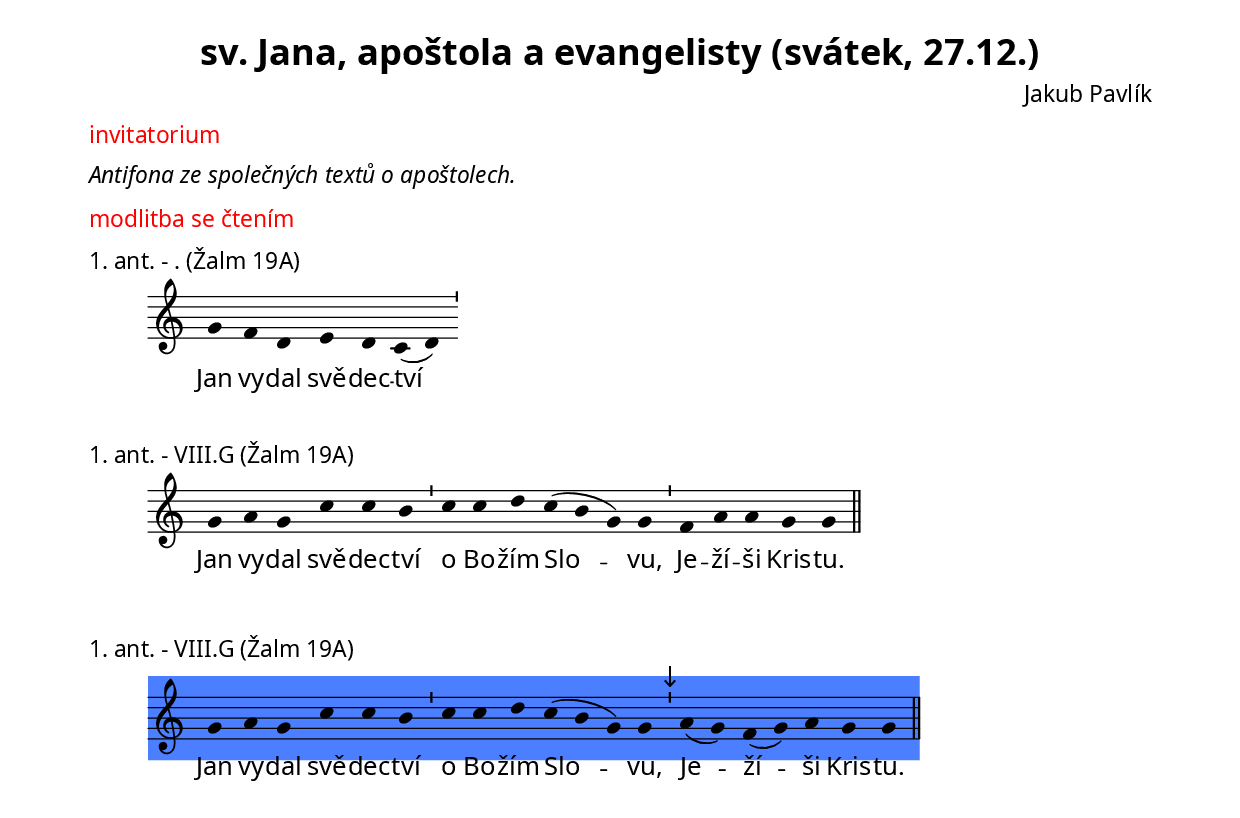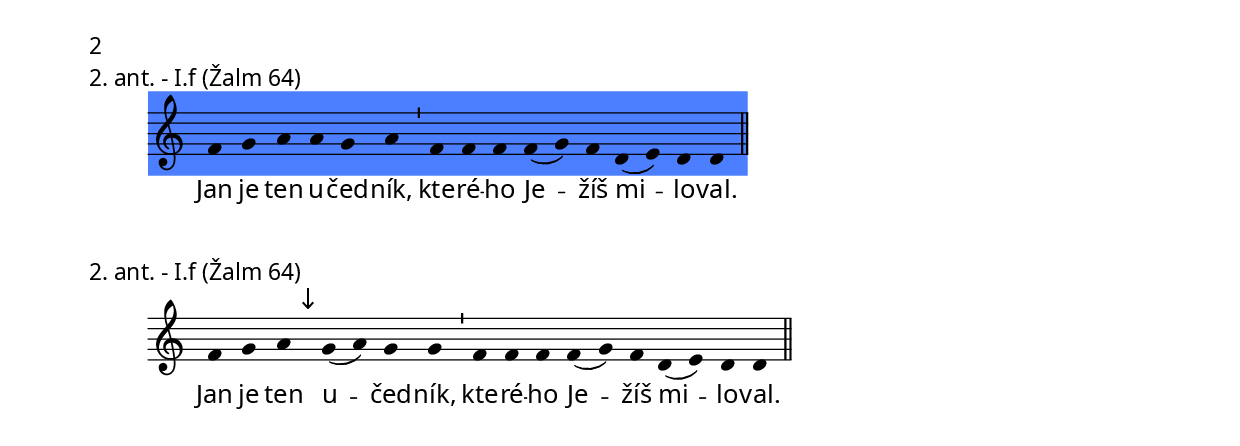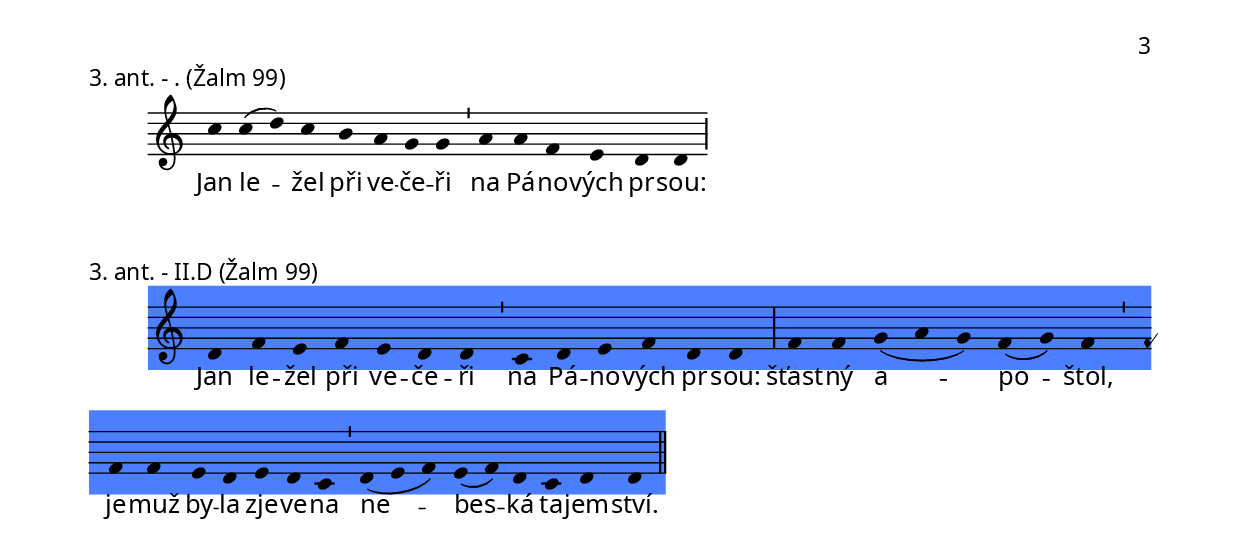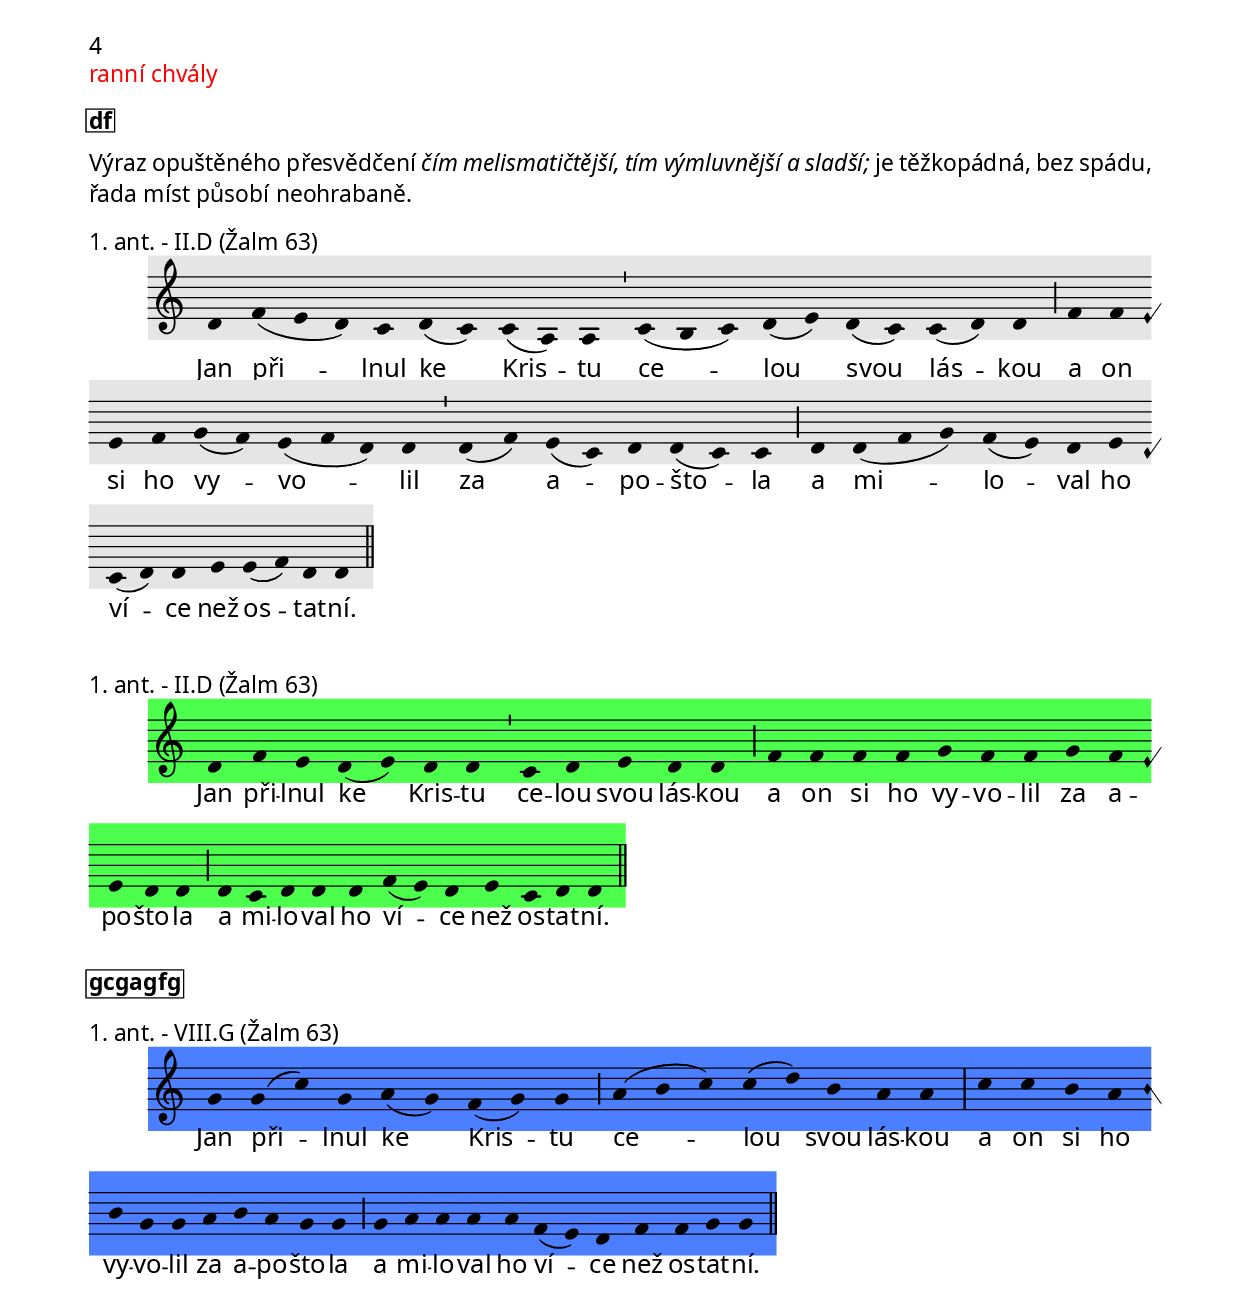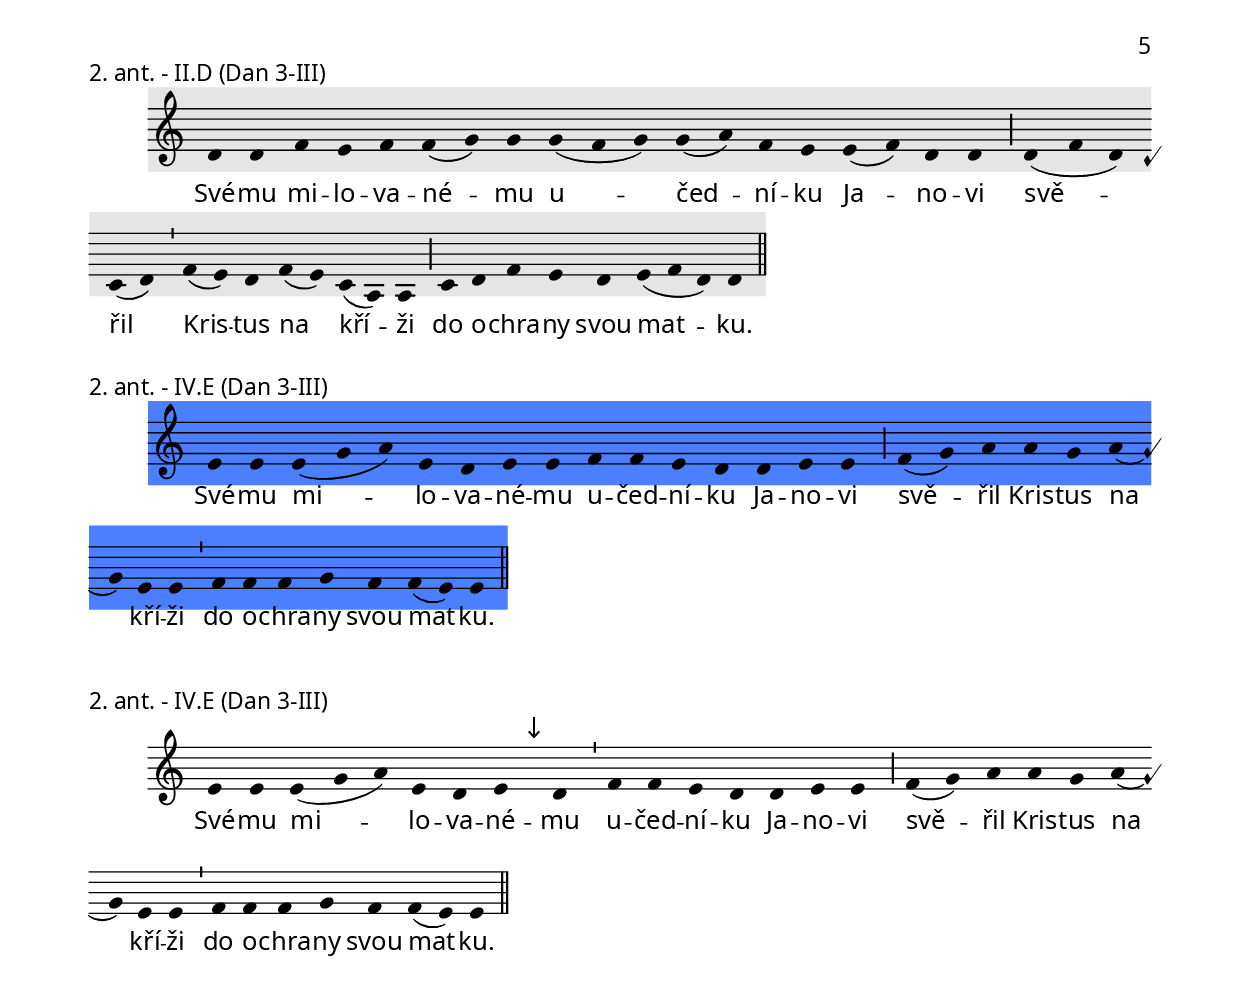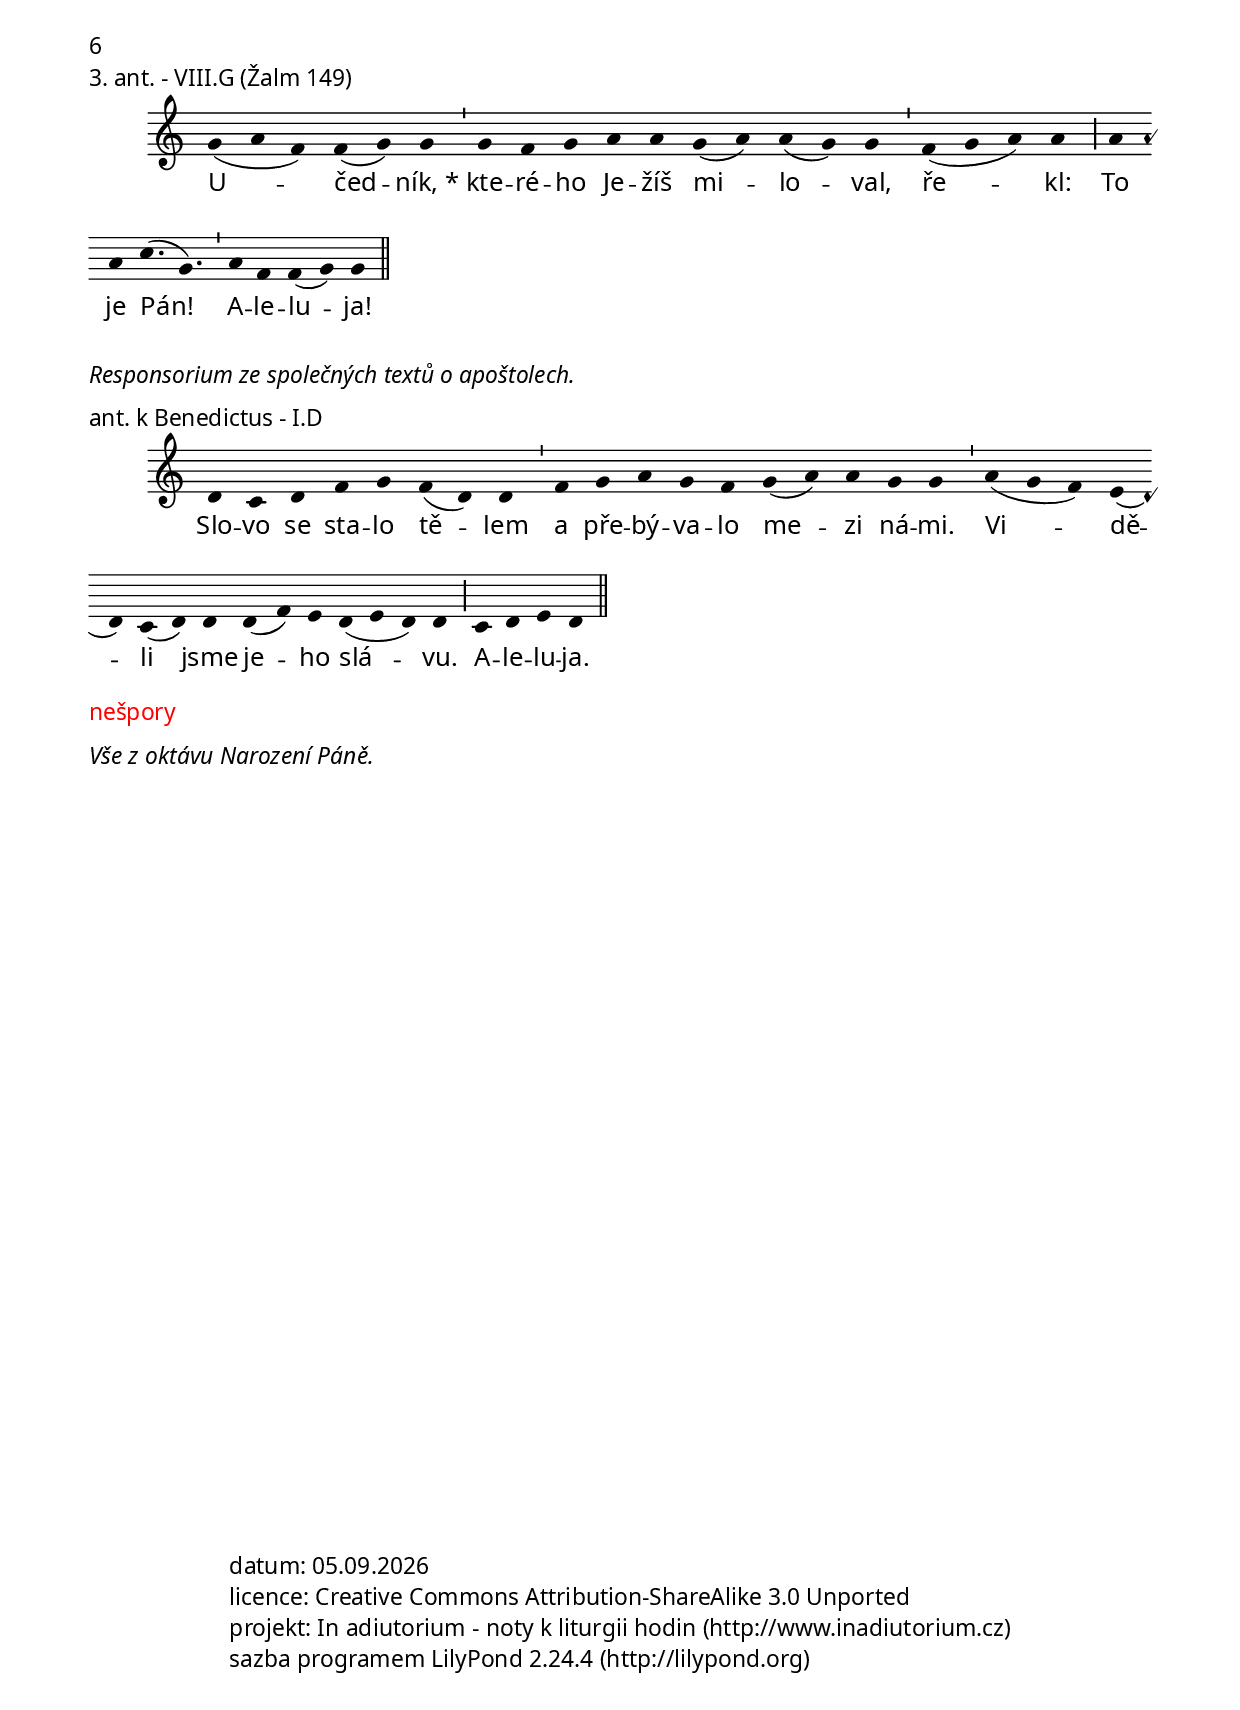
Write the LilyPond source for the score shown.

\version "2.15.37"

\header {
  title = "sv. Jana, apoštola a evangelisty (svátek, 27.12.)"
  composer = "Jakub Pavlík"
}

\include "../spolecne.ly"

\markup {\nadpisHodinka {"invitatorium"}}
\markup\italic{Antifona ze společných textů o apoštolech.}

\markup {\nadpisHodinka {"modlitba se čtením"}}

\score {
  \relative c'' {
    \choralniRezim
    g4 f d e d c( d) \barMin
    
  }
  \addlyrics {
    Jan vy -- dal svě -- dec -- tví 
    o Bo -- žím Slo -- vu,
    Je -- ží -- ši Kris -- tu.
  }
  \header {
    quid = "1. ant."
    modus = ""
    differentia = "" 
    psalmus = "Žalm 19A"
    id = ""
    piece = \markup {\sestavTitulek}
  }
}

\score {
  \relative c'' {
    \choralniRezim
    g4 a g c c b \barMin
    c c d c( b g) g \barMin
    f a a g g \barFinalis
  }
  \addlyrics {
    Jan vy -- dal svě -- dec -- tví 
    o Bo -- žím Slo -- vu,
    Je -- ží -- ši Kris -- tu.
  }
  \header {
    quid = "1. ant."
    modus = "VIII"
    differentia = "G" 
    psalmus = "Žalm 19A"
    id = ""
    piece = \markup {\sestavTitulek}
  }
}

\score {
  \relative c'' {
    \zvyraznovacModry
    \choralniRezim
    g4 a g c c b \barMin
    c c d c( b g) g \barMin
    \mark\sipka a( g) f( g) a g g \barFinalis
  }
  \addlyrics {
    Jan vy -- dal svě -- dec -- tví 
    o Bo -- žím Slo -- vu,
    Je -- ží -- ši Kris -- tu.
  }
  \header {
    quid = "1. ant."
    modus = "VIII"
    differentia = "G" 
    psalmus = "Žalm 19A"
    id = ""
    piece = \markup {\sestavTitulek}
  }
}

\pageBreak

\score {
  \relative c' {
    \zvyraznovacModry
    \choralniRezim
    f4 g a a g a \barMin 
    f f f f( g) f d( e) d d \barFinalis
  }
  \addlyrics {
    Jan je ten u -- čed -- ník,
    kte -- ré -- ho Je -- žíš mi -- lo -- val.
  }
  \header {
    quid = "2. ant."
    modus = "I"
    differentia = "f" 
    psalmus = "Žalm 64"
    id = ""
    piece = \markup {\sestavTitulek}
  }
}

\score {
  \relative c' {
    \choralniRezim
    f4 g a \mark\sipka g( a) g g \barMin 
    f f f f( g) f d( e) d d \barFinalis
  }
  \addlyrics {
    Jan je ten u -- čed -- ník,
    kte -- ré -- ho Je -- žíš mi -- lo -- val.
  }
  \header {
    quid = "2. ant."
    modus = "I"
    differentia = "f" 
    psalmus = "Žalm 64"
    id = ""
    piece = \markup {\sestavTitulek}
  }
}

\pageBreak

\score {
  \relative c'' {
    \choralniRezim
    c4 c( d) c b a g g \barMin 
    a a f e d d \barMaior
    
  }
  \addlyrics {
    Jan le -- žel při ve -- če -- ři 
    na Pá -- no -- vých pr -- sou:
    šťast -- ný a -- po -- štol,
    je -- muž by -- la zje -- ve -- na ne -- bes -- ká ta -- jem -- ství.
  }
  \header {
    quid = "3. ant."
    modus = ""
    differentia = "" 
    psalmus = "Žalm 99"
    id = ""
    piece = \markup {\sestavTitulek}
  }
}

\score {
  \relative c' {
    \zvyraznovacModry
    \choralniRezim
    d4 f e f e d d \barMin
    c d e f d d \barMax
    f f g( a g) f( g) f \barMin
    f f e d e d c \barMin
    d( e f) e( f) d c d d \barFinalis
  }
  \addlyrics {
    Jan le -- žel při ve -- če -- ři 
    na Pá -- no -- vých pr -- sou:
    šťast -- ný a -- po -- štol,
    je -- muž by -- la zje -- ve -- na 
    ne -- bes -- ká ta -- jem -- ství.
  }
  \header {
    quid = "3. ant."
    modus = "II"
    differentia = "D" 
    psalmus = "Žalm 99"
    id = ""
    piece = \markup {\sestavTitulek}
  }
}

\pageBreak

\markup {\nadpisHodinka {"ranní chvály"}}

\markup\nadpisSkupiny df

\markup\justify{
  Výraz opuštěného přesvědčení \italic{čím melismatičtější, tím výmluvnější a sladší;}
  je těžkopádná, bez spádu, řada míst působí neohrabaně.
}

\score {
  \relative c' {
    \zvyraznovacSedy
    \choralniRezim
    d f( e d) c d( c) c( a) a \barMin c( b c) d( e) d( c) c( d) d \barMaior
    f f e f g( f) e( f d) d \barMin d( f) e( c) d d( c) c \barMaior
    d d( f g) f( e) d e c( d) d e e( f) d d \barFinalis
  }
  \addlyrics {
    Jan při -- lnul ke Kris -- tu ce -- lou svou lás -- kou
    a on si ho vy -- vo -- lil za a -- po -- što -- la
    a mi -- lo -- val ho ví -- ce než os -- tat -- ní.
  }
  \header {
    quid = "1. ant."
    modus = "II"
    differentia = "D" 
    psalmus = "Žalm 63"
    id = ""
    piece = \markup {\sestavTitulek}
  }
}

\score {
  \relative c' {
    \zvyraznovacZeleny
    \choralniRezim
    d4 f e d( e) d d \barMin c d e d d \barMaior
    f f f f g f f g f e d d \barMaior
    d c d d d f( e) d e c d d \barFinalis
  }
  \addlyrics {
    Jan při -- lnul ke Kris -- tu ce -- lou svou lás -- kou
    a on si ho vy -- vo -- lil za a -- po -- što -- la
    a mi -- lo -- val ho ví -- ce než os -- tat -- ní.
  }
  \header {
    quid = "1. ant."
    modus = "II"
    differentia = "D" 
    psalmus = "Žalm 63"
    id = ""
    piece = \markup {\sestavTitulek}
  }
}

\markup\nadpisSkupiny gcgagfg

\score {
  \relative c'' {
    \zvyraznovacModry
    \choralniRezim
    g4 g( c) g a( g) f( g) g \barMaior
    a( b c) c( d) b a a \barMax
    c c b a b g g a b a g g \barMaior
    g a a a a f( e) d f f g g \barFinalis
  }
  \addlyrics {
    Jan při -- lnul ke Kris -- tu 
    ce -- lou svou lás -- kou
    a on si ho vy -- vo -- lil za a -- po -- što -- la
    a mi -- lo -- val ho ví -- ce než os -- tat -- ní.
  }
  \header {
    quid = "1. ant."
    modus = "VIII"
    differentia = "G" 
    psalmus = "Žalm 63"
    id = ""
    piece = \markup {\sestavTitulek}
  }
}

\pageBreak

\score {
  \relative c' {
    \zvyraznovacSedy
    \choralniRezim
    d4 d f e f f( g) g g( f g) g( a) f e e( f) d d \barMaior
    d( f d) c( d) \barMin f( e) d f( e) c( a) a \barMaior
    c d f e d e( f d) d \barFinalis
  }
  \addlyrics {
    % hrozny text. psychische Farblosigkeit im höchsten Grad
    Své -- mu mi -- lo -- va -- né -- mu u -- čed -- ní -- ku Ja -- no -- vi
    svě -- řil Kris -- tus na kří -- ži
    do o -- chra -- ny svou mat -- ku.
  }
  \header {
    quid = "2. ant."
    modus = "II"
    differentia = "D" 
    psalmus = "Dan 3-III"
    id = ""
    piece = \markup {\sestavTitulek}
  }
}

\score {
  \relative c' {
    \zvyraznovacModry
    \choralniRezim
    e4 e e( g a) e d e e f f e d d e e \barMaior
    f( g) a a g a( g) e e \barMin
    f f f g f f( e) e \barFinalis
  }
  \addlyrics {
    Své -- mu mi -- lo -- va -- né -- mu u -- čed -- ní -- ku Ja -- no -- vi
    svě -- řil Kris -- tus na kří -- ži
    do o -- chra -- ny svou mat -- ku.
  }
  \header {
    quid = "2. ant."
    modus = "IV"
    differentia = "E" 
    psalmus = "Dan 3-III"
    id = ""
    piece = \markup {\sestavTitulek}
  }
}

\score {
  \relative c' {
    \choralniRezim
    e4 e e( g a) e d e \mark\sipka d \barMin f f e d d e e \barMaior
    f( g) a a g a( g) e e \barMin
    f f f g f f( e) e \barFinalis
  }
  \addlyrics {
    Své -- mu mi -- lo -- va -- né -- mu u -- čed -- ní -- ku Ja -- no -- vi
    svě -- řil Kris -- tus na kří -- ži
    do o -- chra -- ny svou mat -- ku.
  }
  \header {
    quid = "2. ant."
    modus = "IV"
    differentia = "E" 
    psalmus = "Dan 3-III"
    id = ""
    piece = \markup {\sestavTitulek}
  }
}

\pageBreak

\score {
  \relative c'' {
    \choralniRezim
    g4( a f) f( g) g \barMin
    g f g a a g( a) a( g) g \barMin
    f( g a) a \barMaior
    a a c4.( g) \barMin
    a4 f f( g) g \barFinalis
  }
  \addlyrics {
    U -- čed -- ník,_*
    kte -- ré -- ho Je -- žíš mi -- lo -- val, 
    ře -- kl:
    To je Pán!
    A -- le -- lu -- ja!
  }
  \header {
    quid = "3. ant."
    modus = "VIII"
    differentia = "G" 
    psalmus = "Žalm 149"
    id = ""
    fons = "Velikonoční oktáv, pátek, k Magnificat"
    piece = \markup {\sestavTitulek}
  }
}

\markup\italic{Responsorium ze společných textů o apoštolech.}

\score {
  \relative c' {
    \choralniRezim
    d4 c d f g f( d) d \barMin 
    f g a g f g( a) a g g \barMin
    a( g f) e( d) c( d) d d( f) e d( e d) d \barMaior
    c d e d \barFinalis
  }
  \addlyrics {
    Slo -- vo se sta -- lo tě -- lem 
    a pře -- bý -- va -- lo me -- zi ná -- mi.
    Vi -- dě -- li jsme je -- ho slá -- vu.
    A -- le -- lu -- ja.
  }
  \header {
    quid = "ant. k Benedictus"
    modus = "I"
    differentia = "D" 
    psalmus = ""
    id = ""
    piece = \markup {\sestavTitulekBezZalmu}
  }
}

\markup {\nadpisHodinka {"nešpory"}}
\markup\italic{Vše z oktávu Narození Páně.}